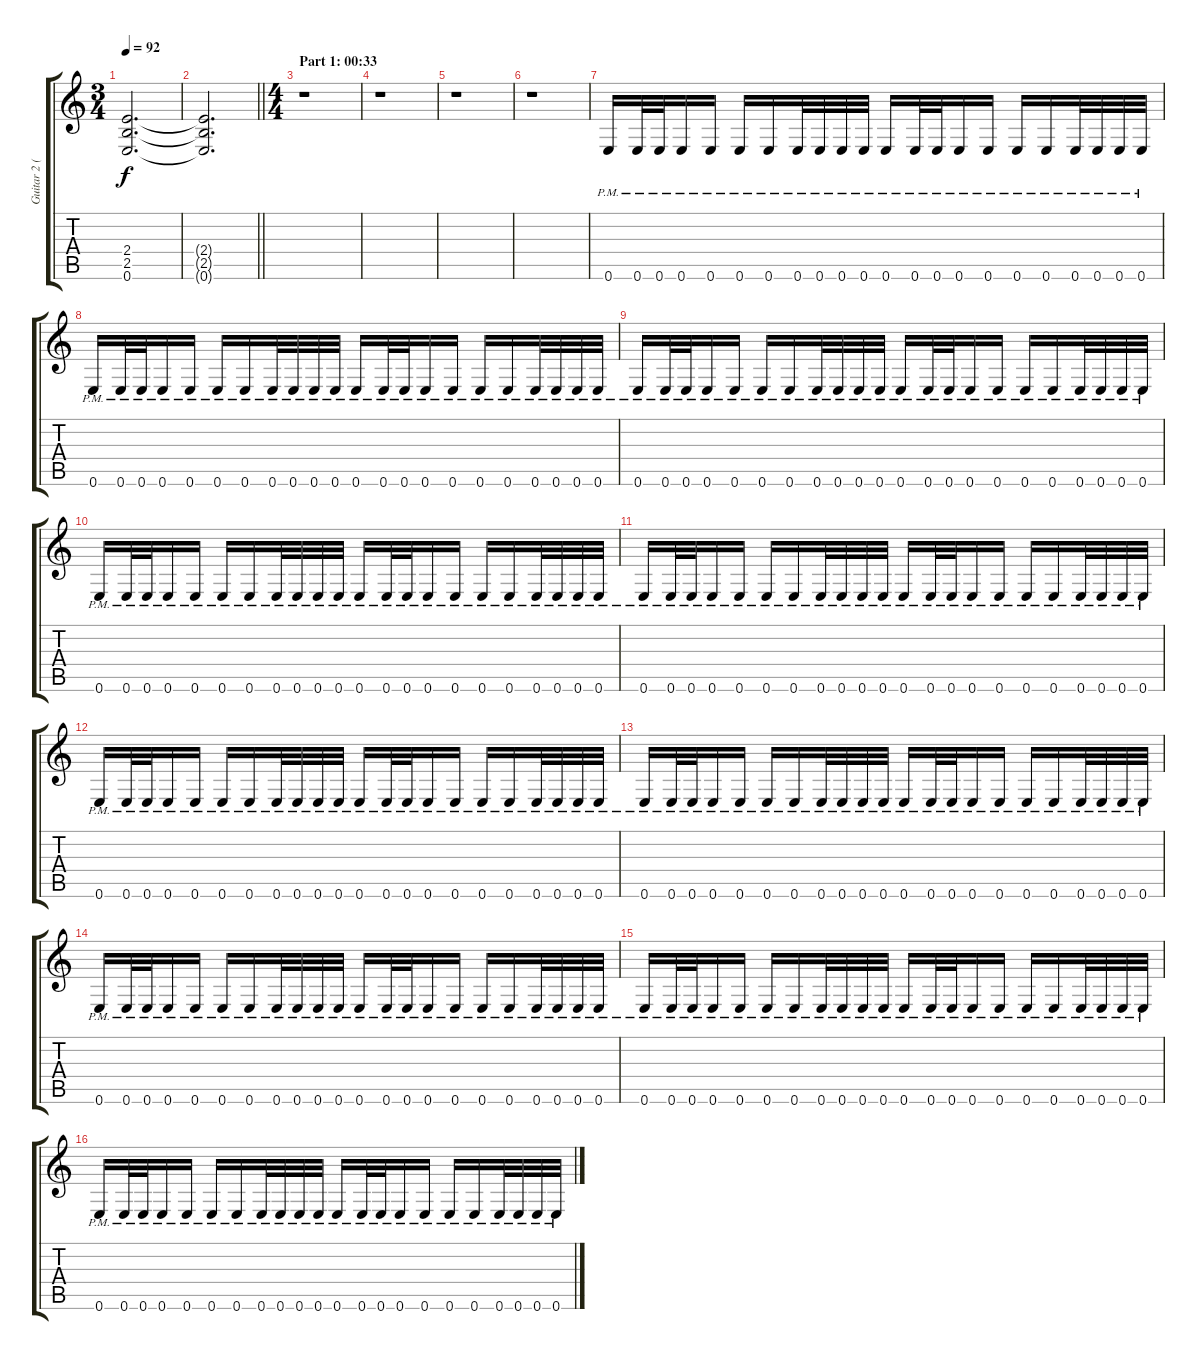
\track ("Guitar 2 (Distortion)" "Guitar 2 (") {instrument distortionguitar}
\staff {score tabs}
\tuning (E4 B3 G3 D3 A2 E2) {hide}
\ts (3 4)
\tempo 92
\clef g2
\ks c
(2.4{t} 2.5{t} 0.6{t}).2{d dy f} |
\barLineRight lightlight
(2.4{t} 2.5{t} 0.6{t}).2{d} |
\ts (4 4)
\section ("" "Part 1: 00:33")
r.1 |
r.1 |
r.1 |
r.1 |
0.6{pm}.16 0.6{pm}.32 0.6{pm}.32 0.6{pm}.16 0.6{pm}.16 0.6{pm}.16 0.6{pm}.16 0.6{pm}.32 0.6{pm}.32 0.6{pm}.32 0.6{pm}.32 0.6{pm}.16 0.6{pm}.32 0.6{pm}.32 0.6{pm}.16 0.6{pm}.16 0.6{pm}.16 0.6{pm}.16 0.6{pm}.32 0.6{pm}.32 0.6{pm}.32 0.6{pm}.32 |
0.6{pm}.16 0.6{pm}.32 0.6{pm}.32 0.6{pm}.16 0.6{pm}.16 0.6{pm}.16 0.6{pm}.16 0.6{pm}.32 0.6{pm}.32 0.6{pm}.32 0.6{pm}.32 0.6{pm}.16 0.6{pm}.32 0.6{pm}.32 0.6{pm}.16 0.6{pm}.16 0.6{pm}.16 0.6{pm}.16 0.6{pm}.32 0.6{pm}.32 0.6{pm}.32 0.6{pm}.32 |
0.6{pm}.16 0.6{pm}.32 0.6{pm}.32 0.6{pm}.16 0.6{pm}.16 0.6{pm}.16 0.6{pm}.16 0.6{pm}.32 0.6{pm}.32 0.6{pm}.32 0.6{pm}.32 0.6{pm}.16 0.6{pm}.32 0.6{pm}.32 0.6{pm}.16 0.6{pm}.16 0.6{pm}.16 0.6{pm}.16 0.6{pm}.32 0.6{pm}.32 0.6{pm}.32 0.6{pm}.32 |
0.6{pm}.16 0.6{pm}.32 0.6{pm}.32 0.6{pm}.16 0.6{pm}.16 0.6{pm}.16 0.6{pm}.16 0.6{pm}.32 0.6{pm}.32 0.6{pm}.32 0.6{pm}.32 0.6{pm}.16 0.6{pm}.32 0.6{pm}.32 0.6{pm}.16 0.6{pm}.16 0.6{pm}.16 0.6{pm}.16 0.6{pm}.32 0.6{pm}.32 0.6{pm}.32 0.6{pm}.32 |
0.6{pm}.16 0.6{pm}.32 0.6{pm}.32 0.6{pm}.16 0.6{pm}.16 0.6{pm}.16 0.6{pm}.16 0.6{pm}.32 0.6{pm}.32 0.6{pm}.32 0.6{pm}.32 0.6{pm}.16 0.6{pm}.32 0.6{pm}.32 0.6{pm}.16 0.6{pm}.16 0.6{pm}.16 0.6{pm}.16 0.6{pm}.32 0.6{pm}.32 0.6{pm}.32 0.6{pm}.32 |
0.6{pm}.16 0.6{pm}.32 0.6{pm}.32 0.6{pm}.16 0.6{pm}.16 0.6{pm}.16 0.6{pm}.16 0.6{pm}.32 0.6{pm}.32 0.6{pm}.32 0.6{pm}.32 0.6{pm}.16 0.6{pm}.32 0.6{pm}.32 0.6{pm}.16 0.6{pm}.16 0.6{pm}.16 0.6{pm}.16 0.6{pm}.32 0.6{pm}.32 0.6{pm}.32 0.6{pm}.32 |
0.6{pm}.16 0.6{pm}.32 0.6{pm}.32 0.6{pm}.16 0.6{pm}.16 0.6{pm}.16 0.6{pm}.16 0.6{pm}.32 0.6{pm}.32 0.6{pm}.32 0.6{pm}.32 0.6{pm}.16 0.6{pm}.32 0.6{pm}.32 0.6{pm}.16 0.6{pm}.16 0.6{pm}.16 0.6{pm}.16 0.6{pm}.32 0.6{pm}.32 0.6{pm}.32 0.6{pm}.32 |
0.6{pm}.16 0.6{pm}.32 0.6{pm}.32 0.6{pm}.16 0.6{pm}.16 0.6{pm}.16 0.6{pm}.16 0.6{pm}.32 0.6{pm}.32 0.6{pm}.32 0.6{pm}.32 0.6{pm}.16 0.6{pm}.32 0.6{pm}.32 0.6{pm}.16 0.6{pm}.16 0.6{pm}.16 0.6{pm}.16 0.6{pm}.32 0.6{pm}.32 0.6{pm}.32 0.6{pm}.32 |
0.6{pm}.16 0.6{pm}.32 0.6{pm}.32 0.6{pm}.16 0.6{pm}.16 0.6{pm}.16 0.6{pm}.16 0.6{pm}.32 0.6{pm}.32 0.6{pm}.32 0.6{pm}.32 0.6{pm}.16 0.6{pm}.32 0.6{pm}.32 0.6{pm}.16 0.6{pm}.16 0.6{pm}.16 0.6{pm}.16 0.6{pm}.32 0.6{pm}.32 0.6{pm}.32 0.6{pm}.32 |
0.6{pm}.16 0.6{pm}.32 0.6{pm}.32 0.6{pm}.16 0.6{pm}.16 0.6{pm}.16 0.6{pm}.16 0.6{pm}.32 0.6{pm}.32 0.6{pm}.32 0.6{pm}.32 0.6{pm}.16 0.6{pm}.32 0.6{pm}.32 0.6{pm}.16 0.6{pm}.16 0.6{pm}.16 0.6{pm}.16 0.6{pm}.32 0.6{pm}.32 0.6{pm}.32 0.6{pm}.32
